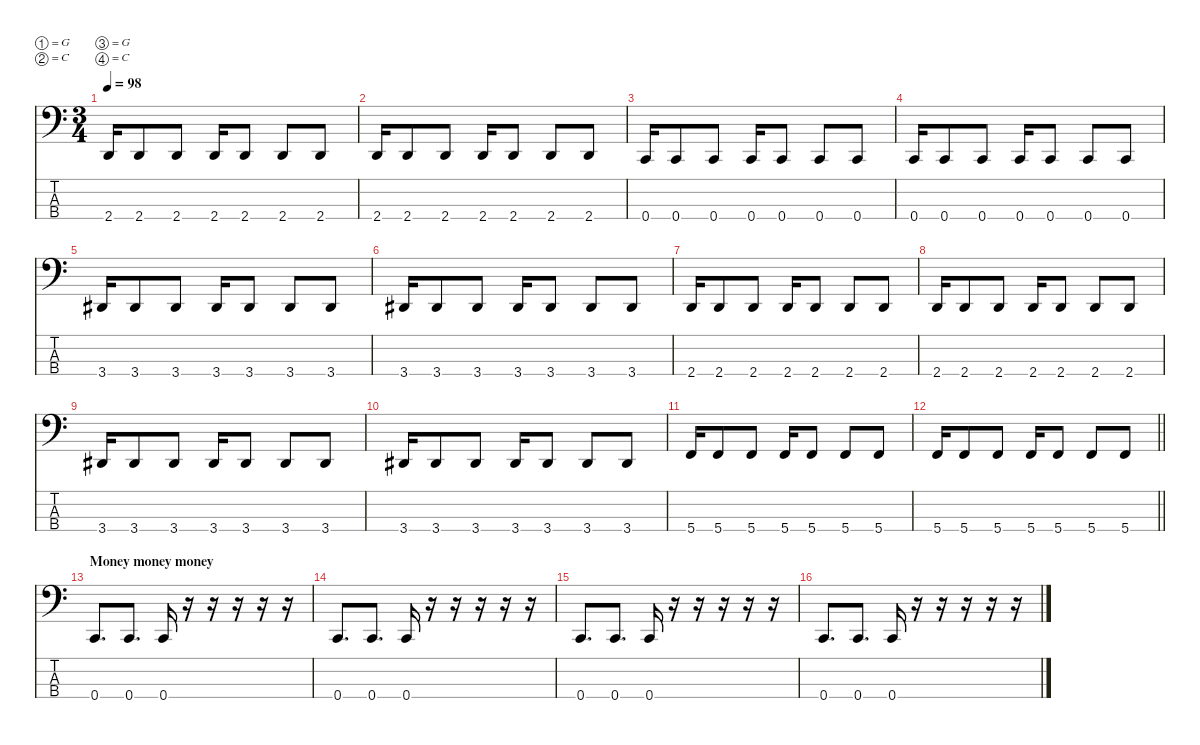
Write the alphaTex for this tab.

\defaultSystemsLayout 4
\hideDynamics
\bracketExtendMode nobrackets
\singleTrackTrackNamePolicy hidden
\multiTrackTrackNamePolicy hidden
\firstSystemTrackNameMode fullname
\firstSystemTrackNameOrientation horizontal
\otherSystemsTrackNameOrientation horizontal
\track ("Bass guitar" "el.bs.") {instrument electricbassfinger}
\staff {score tabs}
\tuning (G2 C2 G1 C1)
\ts (3 4)
\tempo 98
\clef f4
\ks c
2.4.16{dy f beam Up} 2.4.8{beam Up} 2.4.8{beam Up} 2.4.16{beam Up} 2.4.8{beam Up} 2.4.8{beam Up} 2.4.8{beam Up} |
2.4.16{beam Up} 2.4.8{beam Up} 2.4.8{beam Up} 2.4.16{beam Up} 2.4.8{beam Up} 2.4.8{beam Up} 2.4.8{beam Up} |
0.4.16{beam Up} 0.4.8{beam Up} 0.4.8{beam Up} 0.4.16{beam Up} 0.4.8{beam Up} 0.4.8{beam Up} 0.4.8{beam Up} |
0.4.16{beam Up} 0.4.8{beam Up} 0.4.8{beam Up} 0.4.16{beam Up} 0.4.8{beam Up} 0.4.8{beam Up} 0.4.8{beam Up} |
3.4{acc #}.16{beam Up} 3.4{acc #}.8{beam Up} 3.4{acc #}.8{beam Up} 3.4{acc #}.16{beam Up} 3.4{acc #}.8{beam Up} 3.4{acc #}.8{beam Up} 3.4{acc #}.8{beam Up} |
3.4{acc #}.16{beam Up} 3.4{acc #}.8{beam Up} 3.4{acc #}.8{beam Up} 3.4{acc #}.16{beam Up} 3.4{acc #}.8{beam Up} 3.4{acc #}.8{beam Up} 3.4{acc #}.8{beam Up} |
2.4.16{beam Up} 2.4.8{beam Up} 2.4.8{beam Up} 2.4.16{beam Up} 2.4.8{beam Up} 2.4.8{beam Up} 2.4.8{beam Up} |
2.4.16{beam Up} 2.4.8{beam Up} 2.4.8{beam Up} 2.4.16{beam Up} 2.4.8{beam Up} 2.4.8{beam Up} 2.4.8{beam Up} |
3.4{acc #}.16{beam Up} 3.4{acc #}.8{beam Up} 3.4{acc #}.8{beam Up} 3.4{acc #}.16{beam Up} 3.4{acc #}.8{beam Up} 3.4{acc #}.8{beam Up} 3.4{acc #}.8{beam Up} |
3.4{acc #}.16{beam Up} 3.4{acc #}.8{beam Up} 3.4{acc #}.8{beam Up} 3.4{acc #}.16{beam Up} 3.4{acc #}.8{beam Up} 3.4{acc #}.8{beam Up} 3.4{acc #}.8{beam Up} |
5.4.16{beam Up} 5.4.8{beam Up} 5.4.8{beam Up} 5.4.16{beam Up} 5.4.8{beam Up} 5.4.8{beam Up} 5.4.8{beam Up} |
\barLineRight lightlight
5.4.16{beam Up} 5.4.8{beam Up} 5.4.8{beam Up} 5.4.16{beam Up} 5.4.8{beam Up} 5.4.8{beam Up} 5.4.8{beam Up} |
\section ("" "Money money money")
0.4.8{d beam Up} 0.4.8{d beam Up} 0.4.16{beam Up} r.16{beam Up} r.16{beam Up} r.16{beam Up} r.16{beam Up} r.16{beam Up} |
0.4.8{d beam Up} 0.4.8{d beam Up} 0.4.16{beam Up} r.16{beam Up} r.16{beam Up} r.16{beam Up} r.16{beam Up} r.16{beam Up} |
0.4.8{d beam Up} 0.4.8{d beam Up} 0.4.16{beam Up} r.16{beam Up} r.16{beam Up} r.16{beam Up} r.16{beam Up} r.16{beam Up} |
0.4.8{d beam Up} 0.4.8{d beam Up} 0.4.16{beam Up} r.16{beam Up} r.16{beam Up} r.16{beam Up} r.16{beam Up} r.16{beam Up}
